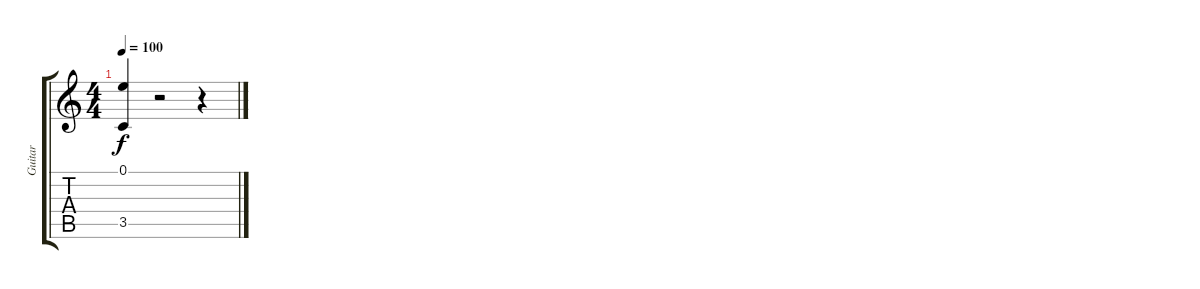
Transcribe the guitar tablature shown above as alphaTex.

\track ("Guitar" "Guitar") {instrument acousticguitarsteel}
\staff {score tabs}
\tuning (E4 B3 G3 D3 A2 E2) {hide}
\ts (4 4)
\tempo 100
\clef g2
\ks c
(0.1{t} 3.5{t}).4{dy f} r.2 r.4
